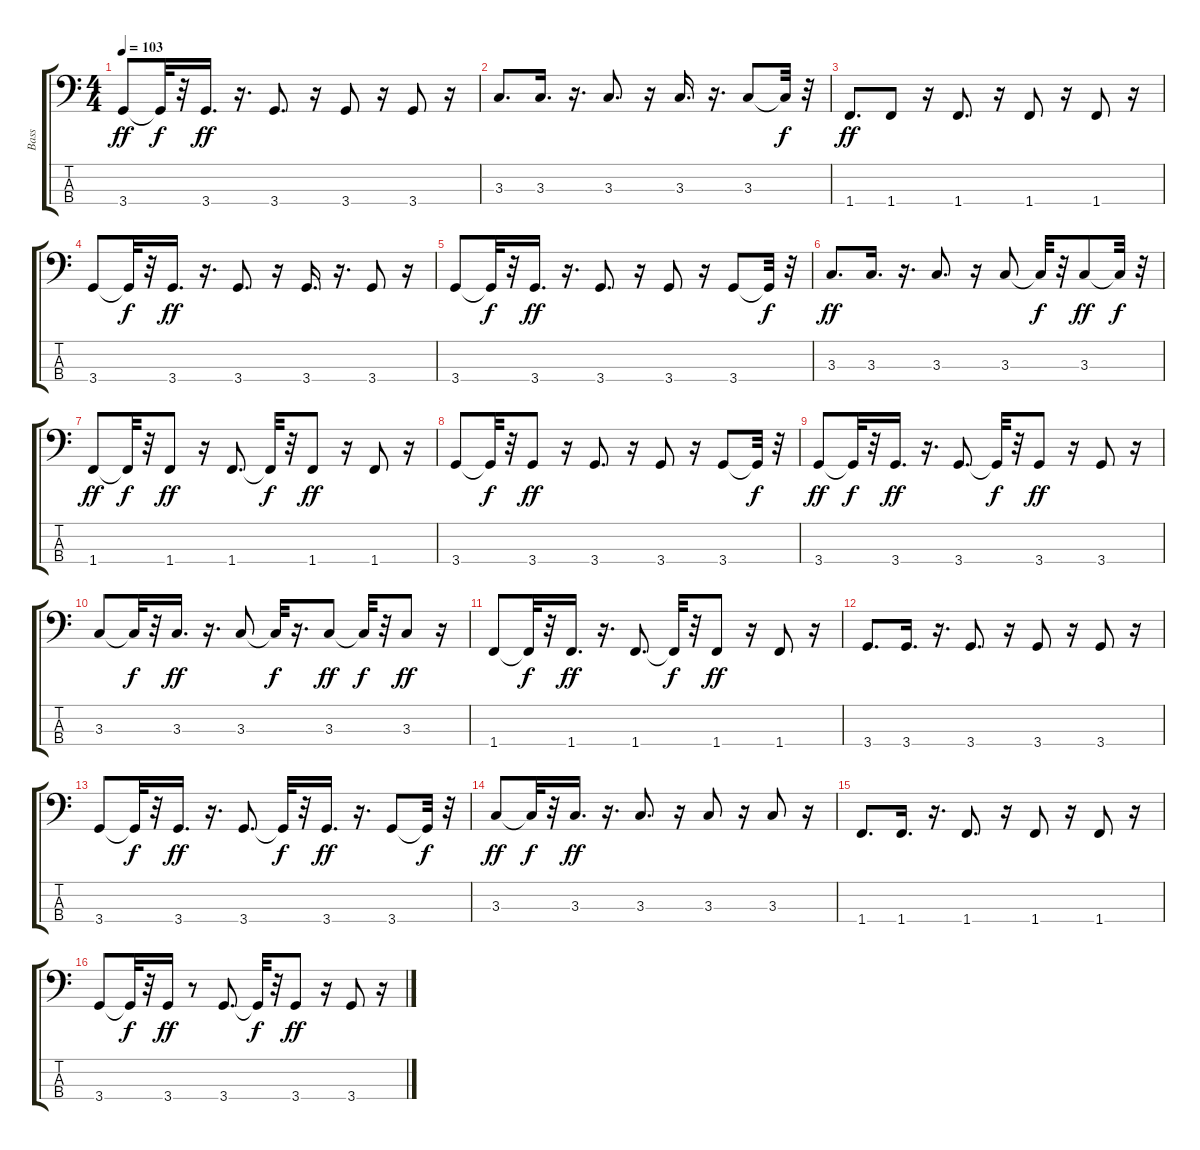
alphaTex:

\track ("Bass" "Bass") {instrument electricbassfinger}
\staff {score tabs}
\tuning (G2 D2 A1 E1) {hide}
\ts (4 4)
\tempo 103
\clef f4
\ks c
3.4.8{dy ff} 3.4{t}.32{dy f} r.32 3.4.16{d dy ff} r.16{d} 3.4.8{d} r.16 3.4.8 r.16 3.4.8 r.16 |
3.3.8{d} 3.3.16{d} r.16{d} 3.3.8{d} r.16 3.3.16{d} r.16{d} 3.3.8 3.3{t}.32{dy f} r.32 |
1.4.8{d dy ff} 1.4.8 r.16 1.4.8{d} r.16 1.4.8 r.16 1.4.8 r.16 |
3.4.8 3.4{t}.32{dy f} r.32 3.4.16{d dy ff} r.16{d} 3.4.8{d} r.16 3.4.16{d} r.16{d} 3.4.8 r.16 |
3.4.8 3.4{t}.32{dy f} r.32 3.4.16{d dy ff} r.16{d} 3.4.8{d} r.16 3.4.8 r.16 3.4.8 3.4{t}.32{dy f} r.32 |
3.3.8{d dy ff} 3.3.16{d} r.16{d} 3.3.8{d} r.16 3.3.8 3.3{t}.32{dy f} r.32 3.3.8{dy ff} 3.3{t}.32{dy f} r.32 |
1.4.8{dy ff} 1.4{t}.32{dy f} r.32 1.4.8{dy ff} r.16 1.4.8{d} 1.4{t}.32{dy f} r.32 1.4.8{dy ff} r.16 1.4.8 r.16 |
3.4.8 3.4{t}.32{dy f} r.32 3.4.8{dy ff} r.16 3.4.8{d} r.16 3.4.8 r.16 3.4.8 3.4{t}.32{dy f} r.32 |
3.4.8{dy ff} 3.4{t}.32{dy f} r.32 3.4.16{d dy ff} r.16{d} 3.4.8{d} 3.4{t}.32{dy f} r.32 3.4.8{dy ff} r.16 3.4.8 r.16 |
3.3.8 3.3{t}.32{dy f} r.32 3.3.16{d dy ff} r.16{d} 3.3.8 3.3{t}.32{dy f} r.16{d} 3.3.8{dy ff} 3.3{t}.32{dy f} r.32 3.3.8{dy ff} r.16 |
1.4.8 1.4{t}.32{dy f} r.32 1.4.16{d dy ff} r.16{d} 1.4.8{d} 1.4{t}.32{dy f} r.32 1.4.8{dy ff} r.16 1.4.8 r.16 |
3.4.8{d} 3.4.16{d} r.16{d} 3.4.8{d} r.16 3.4.8 r.16 3.4.8 r.16 |
3.4.8 3.4{t}.32{dy f} r.32 3.4.16{d dy ff} r.16{d} 3.4.8{d} 3.4{t}.32{dy f} r.32 3.4.16{d dy ff} r.16{d} 3.4.8 3.4{t}.32{dy f} r.32 |
3.3.8{dy ff} 3.3{t}.32{dy f} r.32 3.3.16{d dy ff} r.16{d} 3.3.8{d} r.16 3.3.8 r.16 3.3.8 r.16 |
1.4.8{d} 1.4.16{d} r.16{d} 1.4.8{d} r.16 1.4.8 r.16 1.4.8 r.16 |
3.4.8 3.4{t}.32{dy f} r.32 3.4.16{dy ff} r.8 3.4.8{d} 3.4{t}.32{dy f} r.32 3.4.8{dy ff} r.16 3.4.8 r.16
